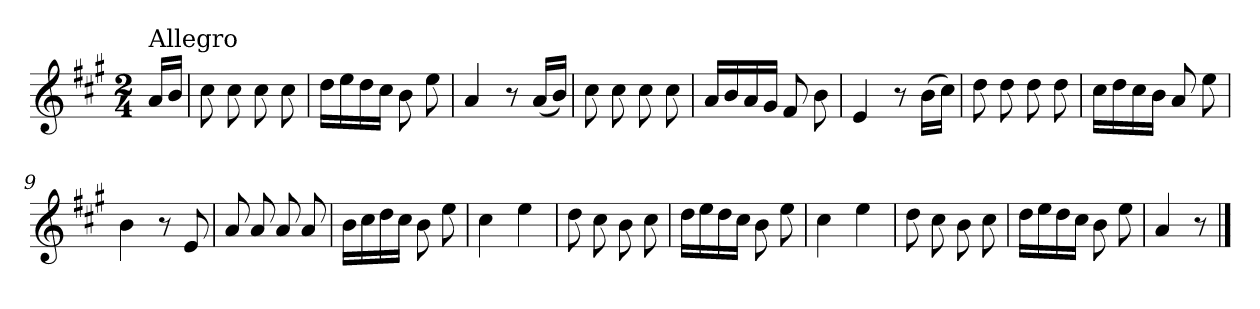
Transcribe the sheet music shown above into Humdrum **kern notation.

**kern
*part1
*staff1
*clefG2
*k[f#c#g#]
*A:
*M2/4
=
!LO:TX:a:t=Allegro
16a/LL
16b/JJ
=1
8cc#\
8cc#\
8cc#\
8cc#\
=2
16dd\LL
16ee\
16dd\
16cc#\JJ
8b\
8ee\
=3
4a/
8r
(<16a/LL
16b/JJ)
=4
8cc#\
8cc#\
8cc#\
8cc#\
=5
16a/LL
16b/
16a/
16g#/JJ
8f#/
8b\
=6
4e/
8r
(>16b\LL
16cc#\JJ)
!!LO:LB:g=z
=7
8dd\
8dd\
8dd\
8dd\
=8
16cc#\LL
16dd\
16cc#\
16b\JJ
8a/
8ee\
=9
4b\
8r
8e/
=10
8a/
8a/
8a/
8a/
=11
16b\LL
16cc#\
16dd\
16cc#\JJ
8b\
8ee\
=12
4cc#\
4ee\
=13
8dd\
8cc#\
8b\
8cc#\
!!LO:LB:g=z
=14
16dd\LL
16ee\
16dd\
16cc#\JJ
8b\
8ee\
=15
4cc#\
4ee\
=16
8dd\
8cc#\
8b\
8cc#\
=17
16dd\LL
16ee\
16dd\
16cc#\JJ
8b\
8ee\
=18
4a/
8r
==
*-
